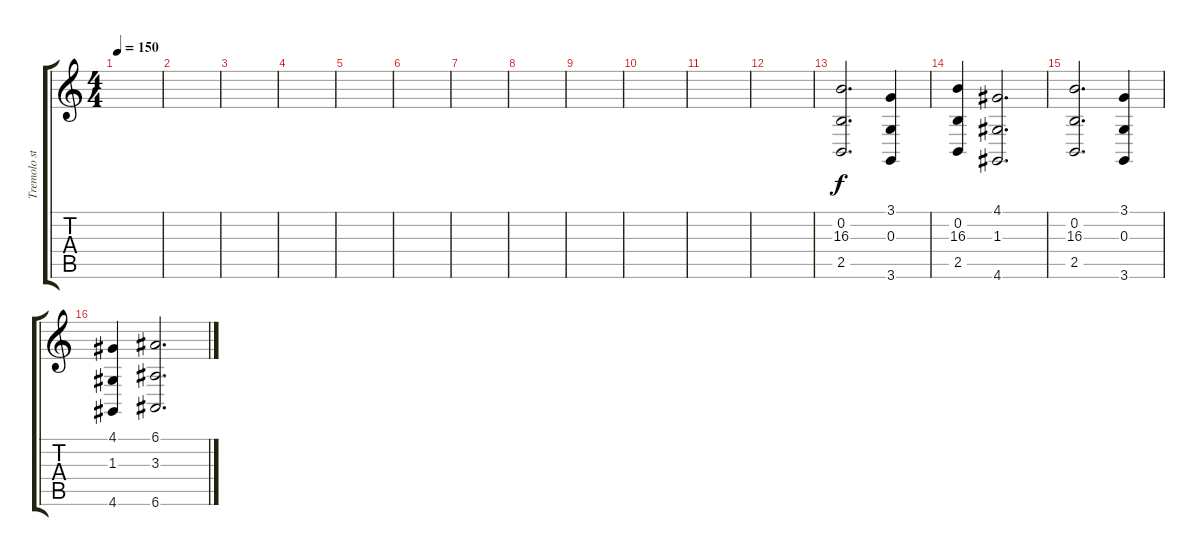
\track ("Tremolo strings" "Tremolo st") {instrument tremolostrings}
\staff {score tabs}
\tuning (E4 B3 G3 D3 A2 E2) {hide}
\ts (4 4)
\tempo 150
\clef g2
\ks c
|
|
|
|
|
|
|
|
|
|
|
|
(0.2 16.3 2.5).2{d} (3.1 0.3 3.6).4 |
(0.2 16.3 2.5).4 (4.1 1.3 4.6).2{d} |
(0.2 16.3 2.5).2{d} (3.1 0.3 3.6).4 |
(4.1 1.3 4.6).4 (6.1 3.3 6.6).2{d}
